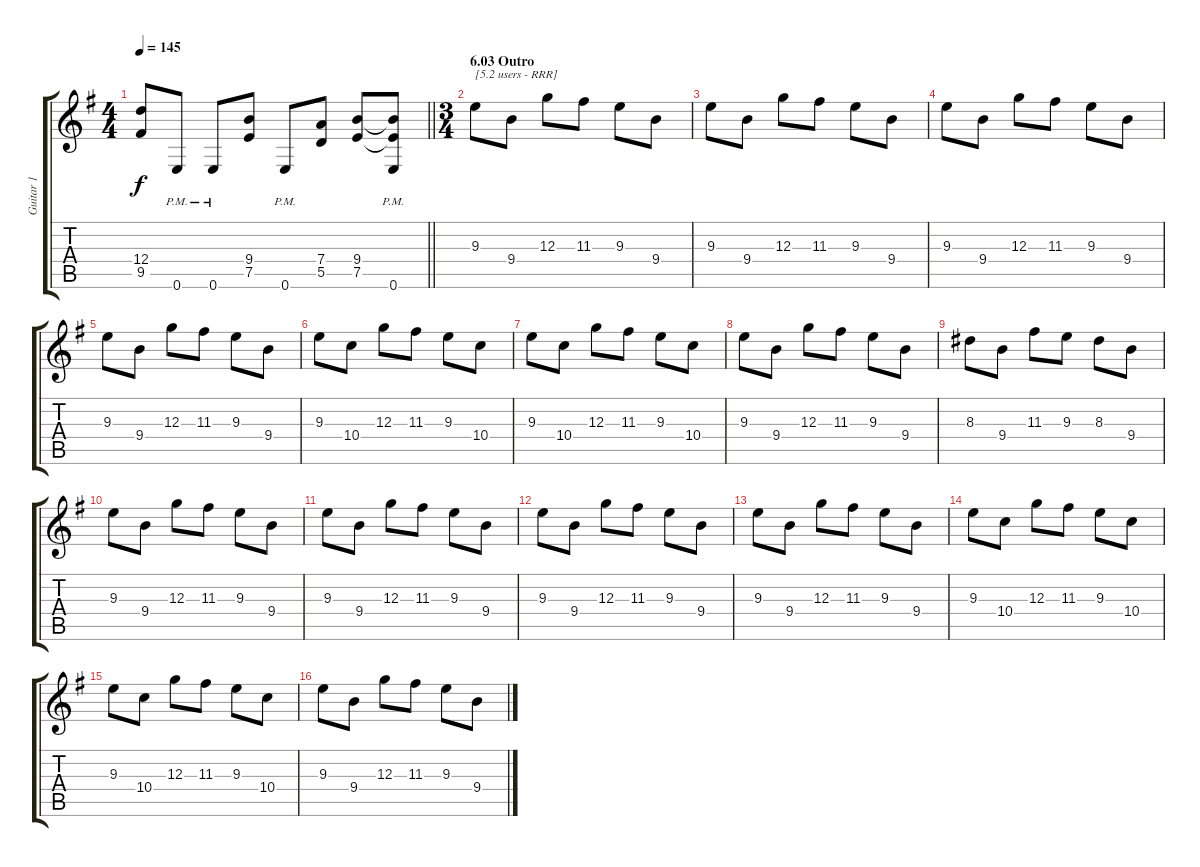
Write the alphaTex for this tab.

\track ("Guitar 1" "Guitar 1") {instrument distortionguitar}
\staff {score tabs}
\tuning (E4 B3 G3 D3 A2 E2) {hide}
\ts (4 4)
\tempo 145
\clef g2
\barLineRight lightlight
\ks eminor
(12.4 9.5).8{dy f} 0.6{pm}.8 0.6{pm}.8 (9.4 7.5).8 0.6{pm}.8 (7.4 5.5).8 (9.4 7.5).8 (9.4{t} 7.5{t} 0.6{pm}).8 |
\ts (3 4)
\section ("" "6.03 Outro")
9.3.8{txt "[5.2 users - RRR]" instrument distortionguitar} 9.4.8 12.3.8 11.3.8 9.3.8 9.4.8 |
9.3.8 9.4.8 12.3.8 11.3.8 9.3.8 9.4.8 |
9.3.8 9.4.8 12.3.8 11.3.8 9.3.8 9.4.8 |
9.3.8 9.4.8 12.3.8 11.3.8 9.3.8 9.4.8 |
9.3.8 10.4.8 12.3.8 11.3.8 9.3.8 10.4.8 |
9.3.8 10.4.8 12.3.8 11.3.8 9.3.8 10.4.8 |
9.3.8 9.4.8 12.3.8 11.3.8 9.3.8 9.4.8 |
8.3.8 9.4.8 11.3.8 9.3.8 8.3.8 9.4.8 |
9.3.8 9.4.8 12.3.8 11.3.8 9.3.8 9.4.8 |
9.3.8 9.4.8 12.3.8 11.3.8 9.3.8 9.4.8 |
9.3.8 9.4.8 12.3.8 11.3.8 9.3.8 9.4.8 |
9.3.8 9.4.8 12.3.8 11.3.8 9.3.8 9.4.8 |
9.3.8 10.4.8 12.3.8 11.3.8 9.3.8 10.4.8 |
9.3.8 10.4.8 12.3.8 11.3.8 9.3.8 10.4.8 |
9.3.8 9.4.8 12.3.8 11.3.8 9.3.8 9.4.8
